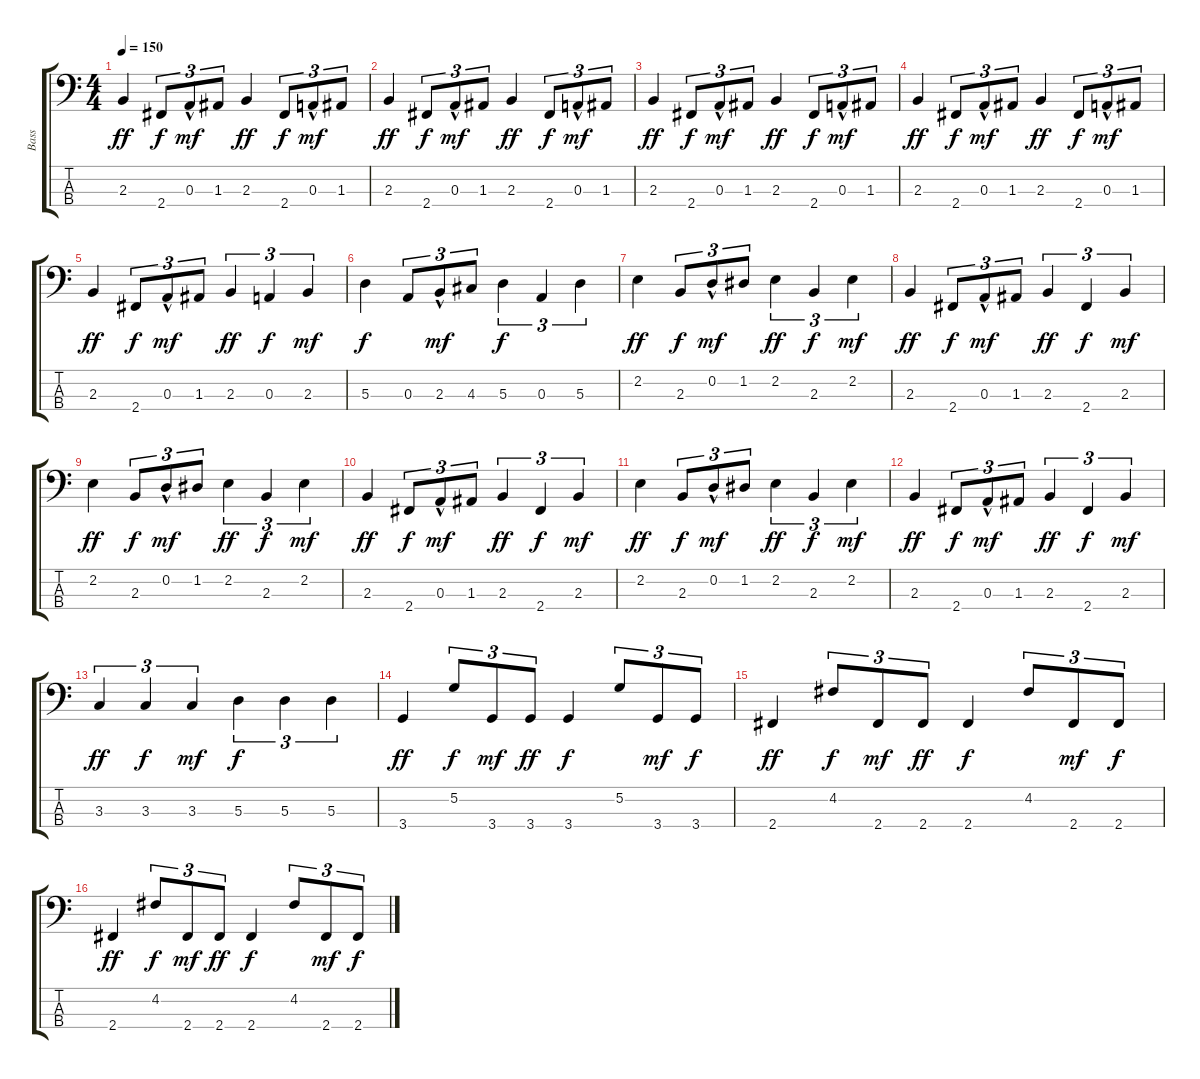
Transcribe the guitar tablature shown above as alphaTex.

\track ("Bass" "Bass") {instrument electricbassfinger}
\staff {score tabs}
\tuning (G2 D2 A1 E1) {hide}
\ts (4 4)
\tempo 150
\clef f4
\ks c
2.3.4{dy ff} 2.4.8{tu (3 2) dy f} 0.3{hac}.8{tu (3 2) dy mf} 1.3.8{tu (3 2)} 2.3.4{dy ff} 2.4.8{tu (3 2) dy f} 0.3{hac}.8{tu (3 2) dy mf} 1.3.8{tu (3 2)} |
2.3.4{dy ff} 2.4.8{tu (3 2) dy f} 0.3{hac}.8{tu (3 2) dy mf} 1.3.8{tu (3 2)} 2.3.4{dy ff} 2.4.8{tu (3 2) dy f} 0.3{hac}.8{tu (3 2) dy mf} 1.3.8{tu (3 2)} |
2.3.4{dy ff} 2.4.8{tu (3 2) dy f} 0.3{hac}.8{tu (3 2) dy mf} 1.3.8{tu (3 2)} 2.3.4{dy ff} 2.4.8{tu (3 2) dy f} 0.3{hac}.8{tu (3 2) dy mf} 1.3.8{tu (3 2)} |
2.3.4{dy ff} 2.4.8{tu (3 2) dy f} 0.3{hac}.8{tu (3 2) dy mf} 1.3.8{tu (3 2)} 2.3.4{dy ff} 2.4.8{tu (3 2) dy f} 0.3{hac}.8{tu (3 2) dy mf} 1.3.8{tu (3 2)} |
2.3.4{dy ff} 2.4.8{tu (3 2) dy f} 0.3{hac}.8{tu (3 2) dy mf} 1.3.8{tu (3 2)} 2.3.4{tu (3 2) dy ff} 0.3.4{tu (3 2) dy f} 2.3.4{tu (3 2) dy mf} |
5.3.4{dy f} 0.3.8{tu (3 2)} 2.3{hac}.8{tu (3 2) dy mf} 4.3.8{tu (3 2)} 5.3.4{tu (3 2) dy f} 0.3.4{tu (3 2)} 5.3.4{tu (3 2)} |
2.2.4{dy ff} 2.3.8{tu (3 2) dy f} 0.2{hac}.8{tu (3 2) dy mf} 1.2.8{tu (3 2)} 2.2.4{tu (3 2) dy ff} 2.3.4{tu (3 2) dy f} 2.2.4{tu (3 2) dy mf} |
2.3.4{dy ff} 2.4.8{tu (3 2) dy f} 0.3{hac}.8{tu (3 2) dy mf} 1.3.8{tu (3 2)} 2.3.4{tu (3 2) dy ff} 2.4.4{tu (3 2) dy f} 2.3.4{tu (3 2) dy mf} |
2.2.4{dy ff} 2.3.8{tu (3 2) dy f} 0.2{hac}.8{tu (3 2) dy mf} 1.2.8{tu (3 2)} 2.2.4{tu (3 2) dy ff} 2.3.4{tu (3 2) dy f} 2.2.4{tu (3 2) dy mf} |
2.3.4{dy ff} 2.4.8{tu (3 2) dy f} 0.3{hac}.8{tu (3 2) dy mf} 1.3.8{tu (3 2)} 2.3.4{tu (3 2) dy ff} 2.4.4{tu (3 2) dy f} 2.3.4{tu (3 2) dy mf} |
2.2.4{dy ff} 2.3.8{tu (3 2) dy f} 0.2{hac}.8{tu (3 2) dy mf} 1.2.8{tu (3 2)} 2.2.4{tu (3 2) dy ff} 2.3.4{tu (3 2) dy f} 2.2.4{tu (3 2) dy mf} |
2.3.4{dy ff} 2.4.8{tu (3 2) dy f} 0.3{hac}.8{tu (3 2) dy mf} 1.3.8{tu (3 2)} 2.3.4{tu (3 2) dy ff} 2.4.4{tu (3 2) dy f} 2.3.4{tu (3 2) dy mf} |
3.3.4{tu (3 2) dy ff} 3.3.4{tu (3 2) dy f} 3.3.4{tu (3 2) dy mf} 5.3.4{tu (3 2) dy f} 5.3.4{tu (3 2)} 5.3.4{tu (3 2)} |
3.4.4{dy ff} 5.2.8{tu (3 2) dy f} 3.4.8{tu (3 2) dy mf} 3.4.8{tu (3 2) dy ff} 3.4.4{dy f} 5.2.8{tu (3 2)} 3.4.8{tu (3 2) dy mf} 3.4.8{tu (3 2) dy f} |
2.4.4{dy ff} 4.2.8{tu (3 2) dy f} 2.4.8{tu (3 2) dy mf} 2.4.8{tu (3 2) dy ff} 2.4.4{dy f} 4.2.8{tu (3 2)} 2.4.8{tu (3 2) dy mf} 2.4.8{tu (3 2) dy f} |
2.4.4{dy ff} 4.2.8{tu (3 2) dy f} 2.4.8{tu (3 2) dy mf} 2.4.8{tu (3 2) dy ff} 2.4.4{dy f} 4.2.8{tu (3 2)} 2.4.8{tu (3 2) dy mf} 2.4.8{tu (3 2) dy f}
